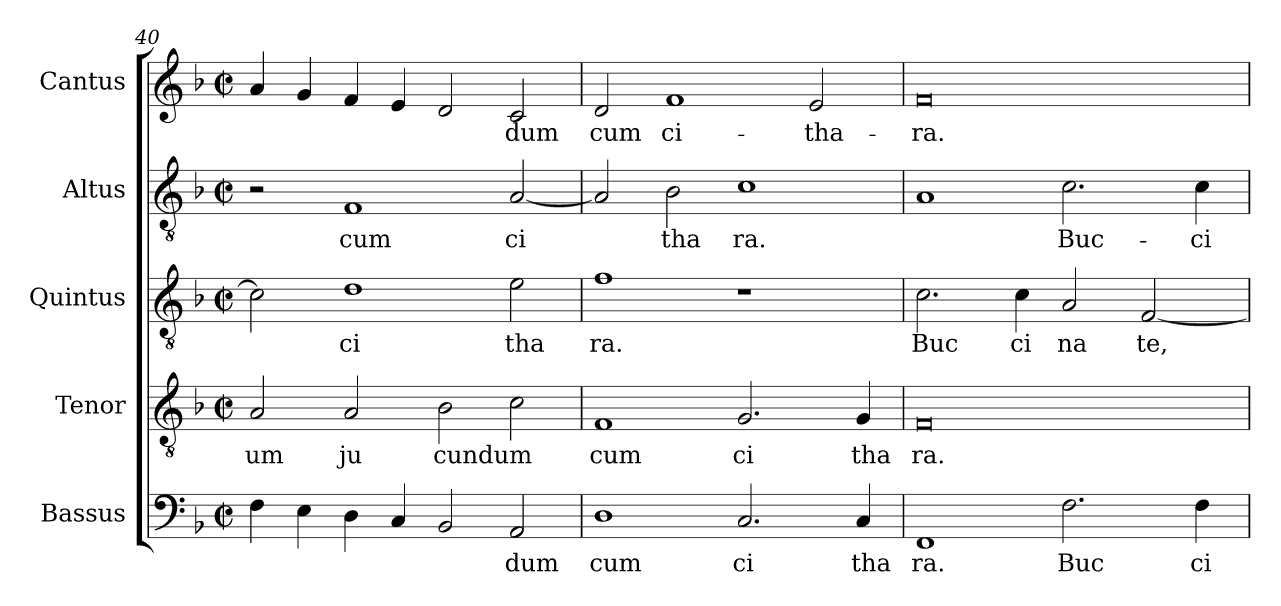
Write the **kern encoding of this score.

**kern	**text	**kern	**text	**kern	**text	**kern	**text	**kern	**text
*part5	*part5	*part4	*part4	*part3	*part3	*part2	*part2	*part1	*part1
*staff5	*staff5	*staff4	*staff4	*staff3	*staff3	*staff2	*staff2	*staff1	*staff1
*I"Bassus	*	*I"Tenor	*	*I"Quintus	*	*I"Altus	*	*I"Cantus	*
*clefF4	*	*clefGv2	*	*clefGv2	*	*clefGv2	*	*clefG2	*
*k[b-]	*	*k[b-]	*	*k[b-]	*	*k[b-]	*	*k[b-]	*
*F:	*	*F:	*	*F:	*	*F:	*	*F:	*
*M2/2	*	*M2/2	*	*M2/2	*	*M2/2	*	*M2/2	*
*met(c|)	*	*met(c|)	*	*met(c|)	*	*met(c|)	*	*met(c|)	*
=40	=40	=40	=40	=40	=40	=40	=40	=40	=40
!	!	!	!LO:LY:b:cj	!	!	!	!	!	!
4F\	.	2A/	um	2c\]	.	2r	.	4a/	.
4E\	.	.	.	.	.	.	.	4g/	.
!	!	!	!LO:LY:b:cj	!	!LO:LY:b:cj	!	!LO:LY:b:cj	!	!
4D\	.	2A/	ju	1d	ci	1F	cum	4f/	.
4C/	.	.	.	.	.	.	.	4e/	.
!	!	!	!LO:LY:b	!	!	!	!	!	!
2BB-/	.	2B-\	cundum	.	.	.	.	2d/	.
!	!LO:LY:b:cj	!	!	!	!LO:LY:b:cj	!	!LO:LY:b:cj	!	!LO:LY:b:cj
2AA/	dum	2c\	.	2e\	tha	[<2A/	ci	2c/	-dum
=41	=41	=41	=41	=41	=41	=41	=41	=41	=41
!	!LO:LY:b:cj	!	!LO:LY:b:cj	!	!LO:LY:b:cj	!	!	!	!LO:LY:b:cj
1D	cum	1F	cum	1f	ra.	2A/]	.	2d/	cum
!	!	!	!	!	!	!	!LO:LY:b:cj	!	!LO:LY:b:cj
.	.	.	.	.	.	2B-\	tha	1f	ci-
!	!LO:LY:b:cj	!	!LO:LY:b:cj	!	!	!	!LO:LY:b:cj	!	!
2.C/	ci	2.G/	ci	1r	.	1c	ra.	.	.
!	!	!	!	!	!	!	!	!	!LO:LY:b:cj
.	.	.	.	.	.	.	.	2e/	-tha-
!	!LO:LY:b:cj	!	!LO:LY:b:cj	!	!	!	!	!	!
4C/	tha	4G/	tha	.	.	.	.	.	.
!!LO:LB:g=z
=42	=42	=42	=42	=42	=42	=42	=42	=42	=42
!	!LO:LY:b:cj	!	!LO:LY:b:cj	!	!LO:LY:b:cj	!	!	!	!LO:LY:b:cj
*	*	*	*	*^	*	*	*	*	*
1FF	ra.	0F	ra.	2.c\	64ryy	Buc	1A	.	0f	-ra.
.	.	.	.	.	1ryy	.	.	.	.	.
!	!	!	!	!	!	!LO:LY:b:cj	!	!	!	!
.	.	.	.	4c\	.	ci	.	.	.	.
!	!LO:LY:b:cj	!	!	!	!	!LO:LY:b:cj	!	!LO:LY:b:cj	!	!
2.F\	Buc	.	.	2A/	.	na	2.c\	Buc-	.	.
.	.	.	.	.	2ryy	.	.	.	.	.
!	!	!	!	!	!	!LO:LY:b:cj	!	!	!	!
.	.	.	.	[<2F/	.	te,	.	.	.	.
.	.	.	.	.	4ryy	.	.	.	.	.
!	!LO:LY:b:cj	!	!	!	!	!	!	!LO:LY:b:cj	!	!
4F\	ci	.	.	.	.	.	4c\	-ci-	.	.
.	.	.	.	.	8...ryy	.	.	.	.	.
*	*	*	*	*v	*v	*	*	*	*	*
=	=	=	=	=	=	=	=	=	=
*-	*-	*-	*-	*-	*-	*-	*-	*-	*-
